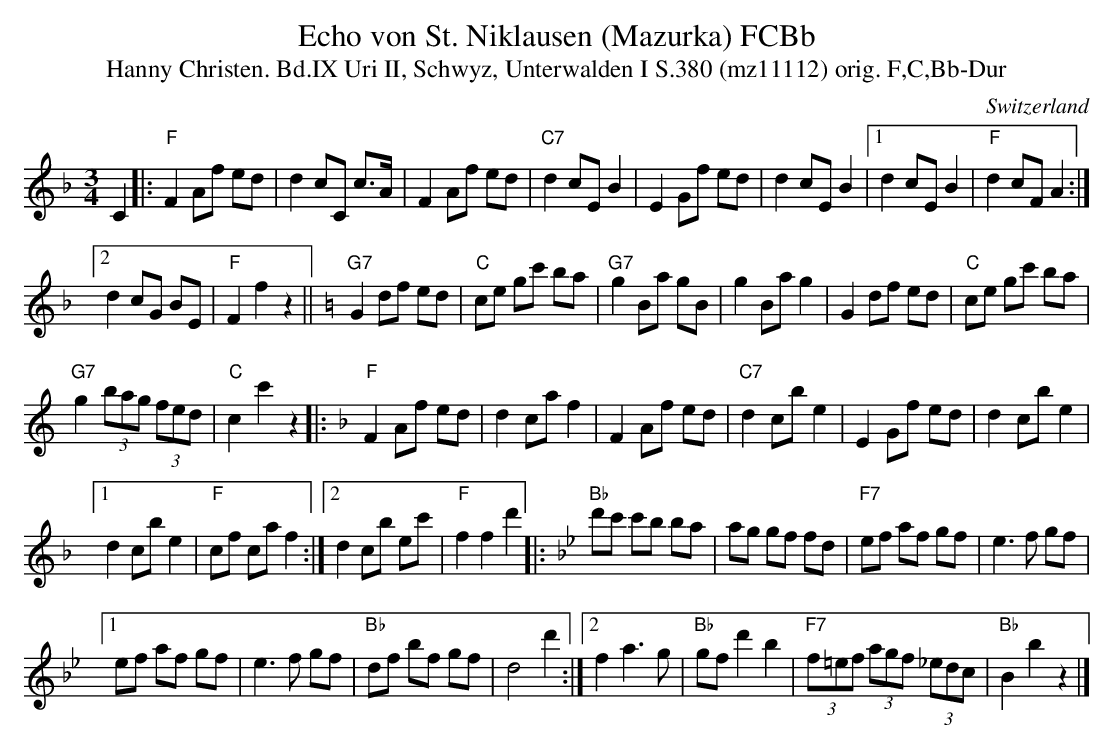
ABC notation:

X:1
T:Echo von St. Niklausen (Mazurka) FCBb
T:Hanny Christen. Bd.IX Uri II, Schwyz, Unterwalden I S.380 (mz11112) orig. F,C,Bb-Dur
M:3/4
L:1/8
O:Switzerland
K:F major
C2 |: "F"F2 Af ed | d2 cC c>A | F2 Af ed | "C7"d2 cE B2 | E2 Gf ed | d2 cE B2 |1 d2 cE B2 | "F"d2 cF A2 :|2
d2 cG BE | "F"F2 f2 z2 || [K:C] "G7"G2 df ed | "C"ce gc' ba | "G7"g2 Ba gB | g2 Ba g2 | G2 df ed | "C"ce gc' ba |
"G7"g2 (3bag (3fed | "C"c2 c'2 z2 |: [K:F] "F"F2 Af ed | d2 ca f2 | F2 Af ed | "C7"d2 cb e2 | E2 Gf ed | d2 cb e2 |1
d2 cb e2 | "F"cf ca f2 :|2 d2 cb ec' | "F"f2f2d'2 |: [K:Bb] "Bb"d'c' c'b ba | ag gf fd | "F7"ef af gf | e3 f gf |1
ef af gf | e3 f gf | "Bb"df bf gf | d4 d'2 :|2 f2 a3 g | "Bb"gf d'2 b2 | "F7"(3f=ef (3agf (3_edc | "Bb"B2 b2 z2 |]
